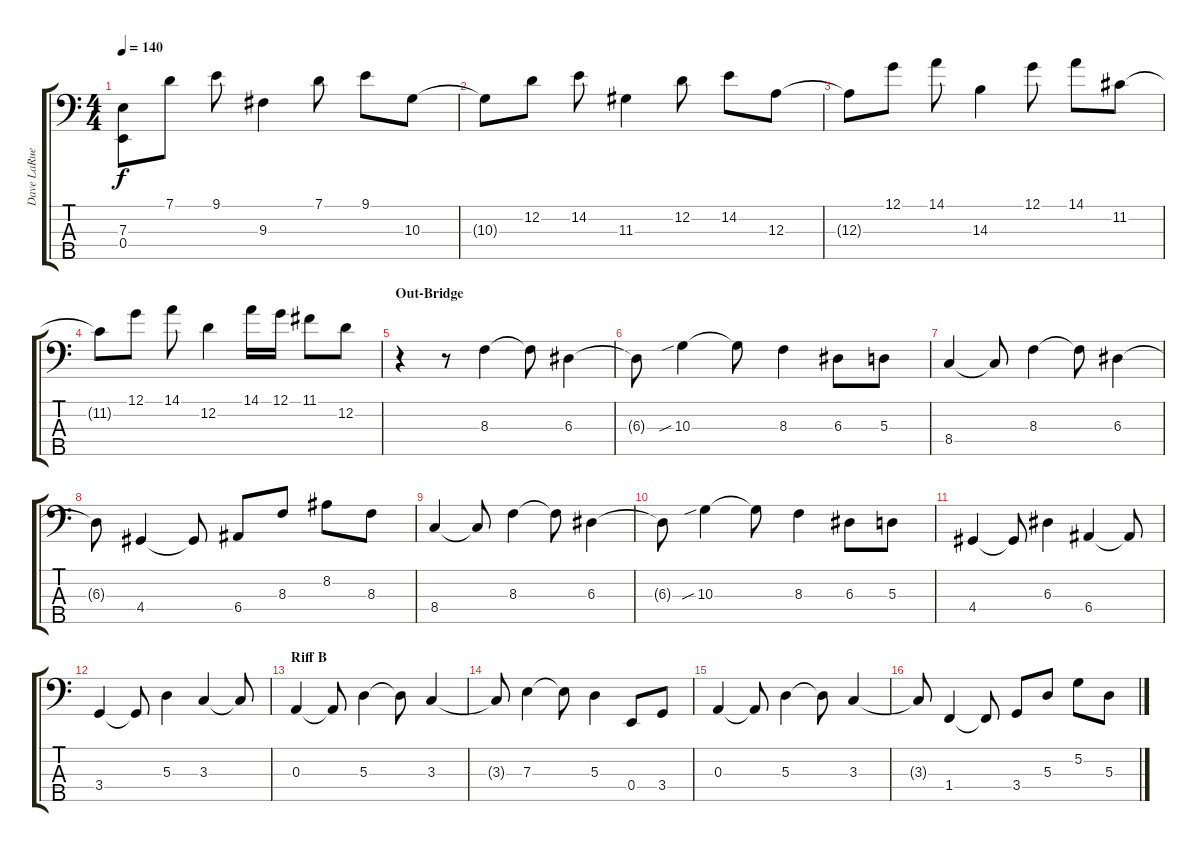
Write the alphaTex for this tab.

\track ("Dave LaRue Bass 5 Strings" "Dave LaRue") {instrument electricbassfinger}
\staff {score tabs}
\tuning (G2 D2 A1 E1 B0) {hide}
\ts (4 4)
\tempo 140
\clef f4
\ks c
(7.3 0.4).8{dy f} 7.1.8 9.1.8 9.3.4 7.1.8 9.1.8 10.3.8 |
10.3{t}.8 12.2.8 14.2.8 11.3.4 12.2.8 14.2.8 12.3.8 |
12.3{t}.8 12.1.8 14.1.8 14.3.4 12.1.8 14.1.8 11.2.8 |
11.2{t}.8 12.1.8 14.1.8 12.2.4 14.1.16 12.1.16 11.1.8 12.2.8 |
\section ("" "Out-Bridge")
r.4 r.8 8.3.4 8.3{t}.8 6.3.4 |
6.3{t}.8 10.3{sib}.4 10.3{t}.8 8.3.4 6.3.8 5.3.8 |
8.4.4 8.4{t}.8 8.3.4 8.3{t}.8 6.3.4 |
6.3{t}.8 4.4.4 4.4{t}.8 6.4.8 8.3.8 8.2.8 8.3.8 |
8.4.4 8.4{t}.8 8.3.4 8.3{t}.8 6.3.4 |
6.3{t}.8 10.3{sib}.4 10.3{t}.8 8.3.4 6.3.8 5.3.8 |
4.4.4 4.4{t}.8 6.3.4 6.4.4 6.4{t}.8 |
3.4.4 3.4{t}.8 5.3.4 3.3.4 3.3{t}.8 |
\section ("" "Riff B")
0.3.4 0.3{t}.8 5.3.4 5.3{t}.8 3.3.4 |
3.3{t}.8 7.3.4 7.3{t}.8 5.3.4 0.4.8 3.4.8 |
0.3.4 0.3{t}.8 5.3.4 5.3{t}.8 3.3.4 |
3.3{t}.8 1.4.4 1.4{t}.8 3.4.8 5.3.8 5.2.8 5.3.8
